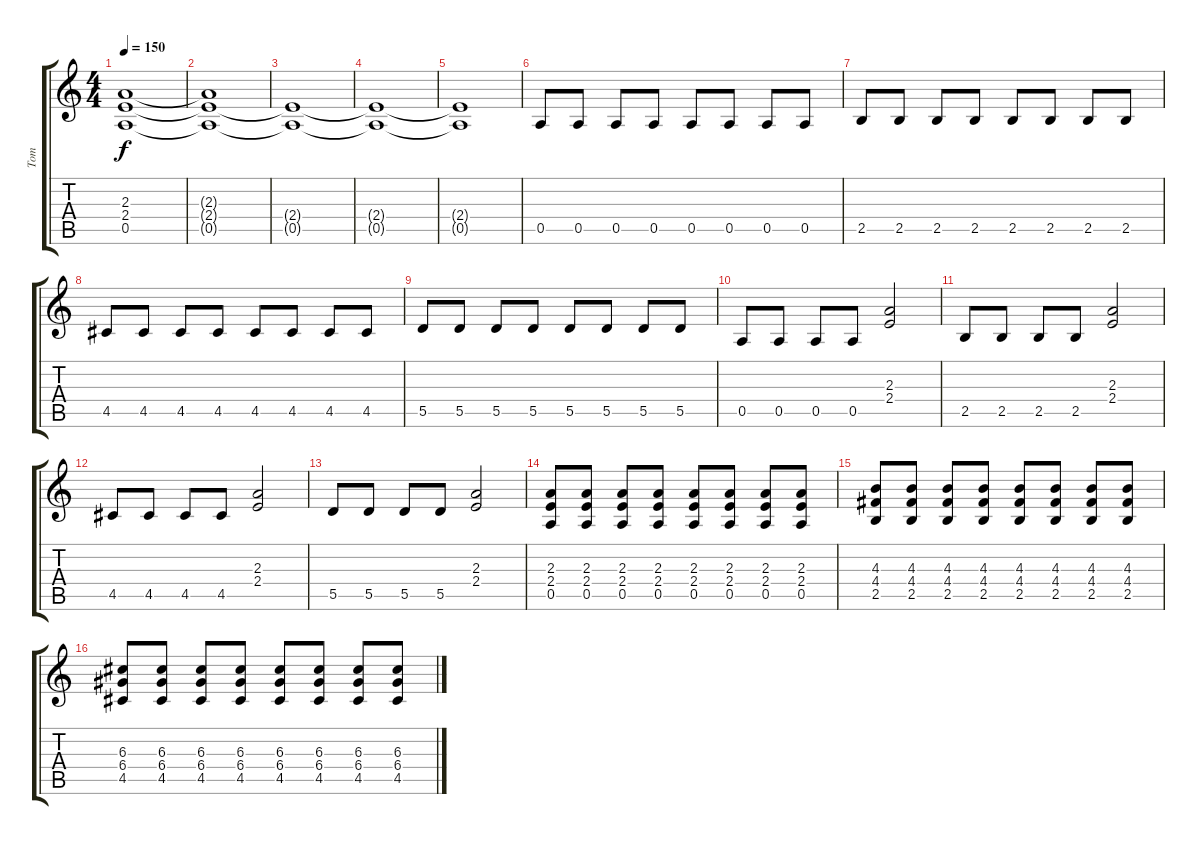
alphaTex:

\track ("Tom" "Tom") {instrument distortionguitar}
\staff {score tabs}
\tuning (E4 B3 G3 D3 A2 E2) {hide}
\ts (4 4)
\tempo 150
\clef g2
\ks c
(2.3 2.4 0.5).1{dy f instrument distortionguitar} |
(2.3{t} 2.4{t} 0.5{t}).1 |
(2.4{t} 0.5{t}).1 |
(2.4{t} 0.5{t}).1 |
(2.4{t} 0.5{t}).1 |
0.5.8 0.5.8 0.5.8 0.5.8 0.5.8 0.5.8 0.5.8 0.5.8 |
2.5.8 2.5.8 2.5.8 2.5.8 2.5.8 2.5.8 2.5.8 2.5.8 |
4.5.8 4.5.8 4.5.8 4.5.8 4.5.8 4.5.8 4.5.8 4.5.8 |
5.5.8 5.5.8 5.5.8 5.5.8 5.5.8 5.5.8 5.5.8 5.5.8 |
0.5.8 0.5.8 0.5.8 0.5.8 (2.3 2.4).2 |
2.5.8 2.5.8 2.5.8 2.5.8 (2.3 2.4).2 |
4.5.8 4.5.8 4.5.8 4.5.8 (2.3 2.4).2 |
5.5.8 5.5.8 5.5.8 5.5.8 (2.3 2.4).2 |
(2.3 2.4 0.5).8 (2.3 2.4 0.5).8 (2.3 2.4 0.5).8 (2.3 2.4 0.5).8 (2.3 2.4 0.5).8 (2.3 2.4 0.5).8 (2.3 2.4 0.5).8 (2.3 2.4 0.5).8 |
(4.3 4.4 2.5).8 (4.3 4.4 2.5).8 (4.3 4.4 2.5).8 (4.3 4.4 2.5).8 (4.3 4.4 2.5).8 (4.3 4.4 2.5).8 (4.3 4.4 2.5).8 (4.3 4.4 2.5).8 |
(6.3 6.4 4.5).8 (6.3 6.4 4.5).8 (6.3 6.4 4.5).8 (6.3 6.4 4.5).8 (6.3 6.4 4.5).8 (6.3 6.4 4.5).8 (6.3 6.4 4.5).8 (6.3 6.4 4.5).8
